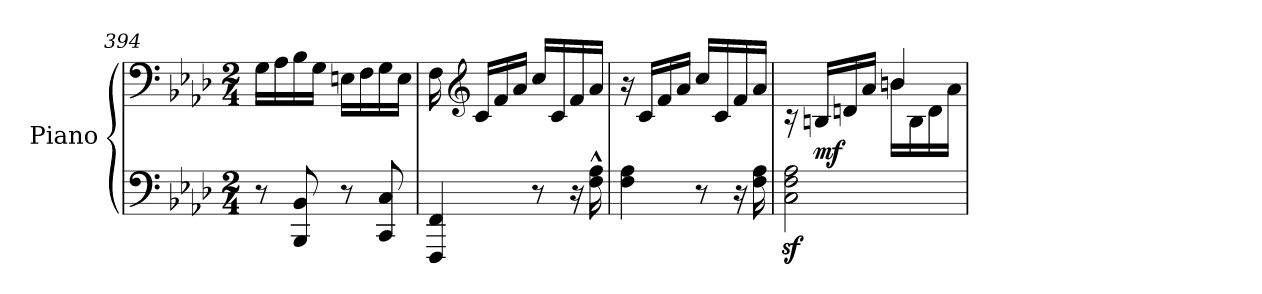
**kern	**kern	**dynam
*part1	*part1	*part1
*staff2	*staff1	*staff1/2
*I"Piano	*	*
*I'Pno.	*	*
*clefF4	*clefF4	*
*k[b-e-a-d-]	*k[b-e-a-d-]	*
*M2/4	*M2/4	*
=394	=394	=394
8r	16G\LL	.
.	16A-\	.
8BBB-/ 8BB-/	16B-\	.
.	16G\JJ	.
8r	16En\LL	.
.	16F\	.
8CC/ 8C/	16G\	.
.	16E\JJ	.
!!LO:LB:g=z
=395	=395	=395
4FFF/ 4FF/	16F\	.
*	*clefG2	*
.	16c/LL	.
.	16f/	.
.	16a-/JJ	.
8r	16cc/LL	.
.	16c/	.
16r	16f/	.
16F\^^ 16A-\^^	16a-/JJ	.
=396	=396	=396
4F\ 4A-\	16r	.
.	16c/LL	.
.	16f/	.
.	16a-/JJ	.
8r	16cc/LL	.
.	16c/	.
16r	16f/	.
16F\ 16A-\	16a-/JJ	.
=397	=397	=397
*	*^	*
2C\z< 2F\z< 2A-\z<	16rc	4ryy	.
!	!	!	!LO:DY:b
.	16Bn/LL	.	mf
.	16dn/	.	.
.	16a-/JJ	.	.
.	4bn/	16b\LL	.
.	.	16B\	.
.	.	16d\	.
.	.	16a-\JJ	.
*	*v	*v	*
=	=	=
*-	*-	*-
